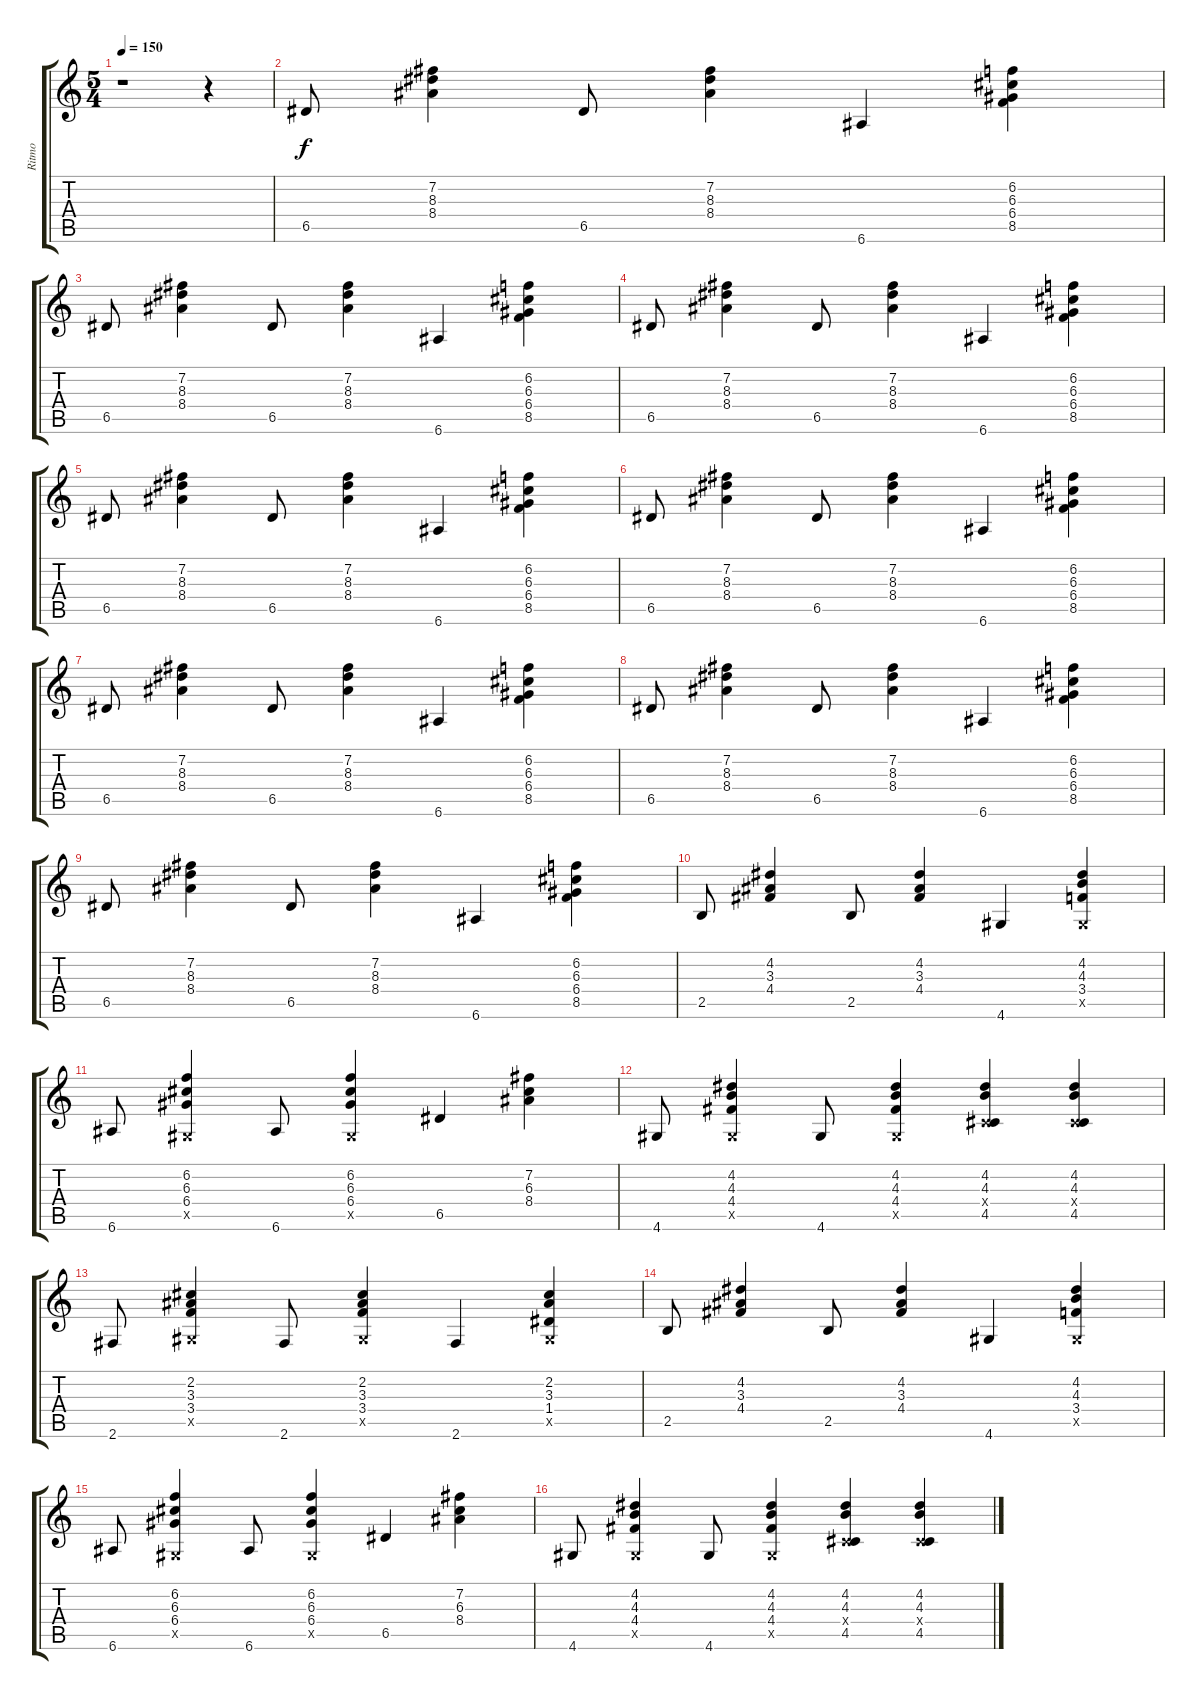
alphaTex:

\track ("Ritmo" "Ritmo") {instrument acousticguitarnylon}
\staff {score tabs}
\tuning (E4 B3 G3 D3 A2 E2) {hide}
\ts (5 4)
\tempo 150
\clef g2
\ks c
r.1{dy f instrument acousticguitarnylon} r.4 |
6.5.8 (7.2 8.3 8.4).4 6.5.8 (7.2 8.3 8.4).4 6.6.4 (6.2 6.3 6.4 8.5).4 |
6.5.8 (7.2 8.3 8.4).4 6.5.8 (7.2 8.3 8.4).4 6.6.4 (6.2 6.3 6.4 8.5).4 |
6.5.8 (7.2 8.3 8.4).4 6.5.8 (7.2 8.3 8.4).4 6.6.4 (6.2 6.3 6.4 8.5).4 |
6.5.8 (7.2 8.3 8.4).4 6.5.8 (7.2 8.3 8.4).4 6.6.4 (6.2 6.3 6.4 8.5).4 |
6.5.8 (7.2 8.3 8.4).4 6.5.8 (7.2 8.3 8.4).4 6.6.4 (6.2 6.3 6.4 8.5).4 |
6.5.8 (7.2 8.3 8.4).4 6.5.8 (7.2 8.3 8.4).4 6.6.4 (6.2 6.3 6.4 8.5).4 |
6.5.8 (7.2 8.3 8.4).4 6.5.8 (7.2 8.3 8.4).4 6.6.4 (6.2 6.3 6.4 8.5).4 |
6.5.8 (7.2 8.3 8.4).4 6.5.8 (7.2 8.3 8.4).4 6.6.4 (6.2 6.3 6.4 8.5).4 |
2.5.8 (4.2 3.3 4.4).4 2.5.8 (4.2 3.3 4.4).4 4.6.4 (4.2 4.3 3.4 -1.5{x}).4 |
6.6.8 (6.2 6.3 6.4 -1.5{x}).4 6.6.8 (6.2 6.3 6.4 -1.5{x}).4 6.5.4 (7.2 6.3 8.4).4 |
4.6.8 (4.2 4.3 4.4 -1.5{x}).4 4.6.8 (4.2 4.3 4.4 -1.5{x}).4 (4.2 4.3 -1.4{x} 4.5).4 (4.2 4.3 -1.4{x} 4.5).4 |
2.6.8 (2.2 3.3 3.4 -1.5{x}).4 2.6.8 (2.2 3.3 3.4 -1.5{x}).4 2.6.4 (2.2 3.3 1.4 -1.5{x}).4 |
2.5.8 (4.2 3.3 4.4).4 2.5.8 (4.2 3.3 4.4).4 4.6.4 (4.2 4.3 3.4 -1.5{x}).4 |
6.6.8 (6.2 6.3 6.4 -1.5{x}).4 6.6.8 (6.2 6.3 6.4 -1.5{x}).4 6.5.4 (7.2 6.3 8.4).4 |
4.6.8 (4.2 4.3 4.4 -1.5{x}).4 4.6.8 (4.2 4.3 4.4 -1.5{x}).4 (4.2 4.3 -1.4{x} 4.5).4 (4.2 4.3 -1.4{x} 4.5).4
